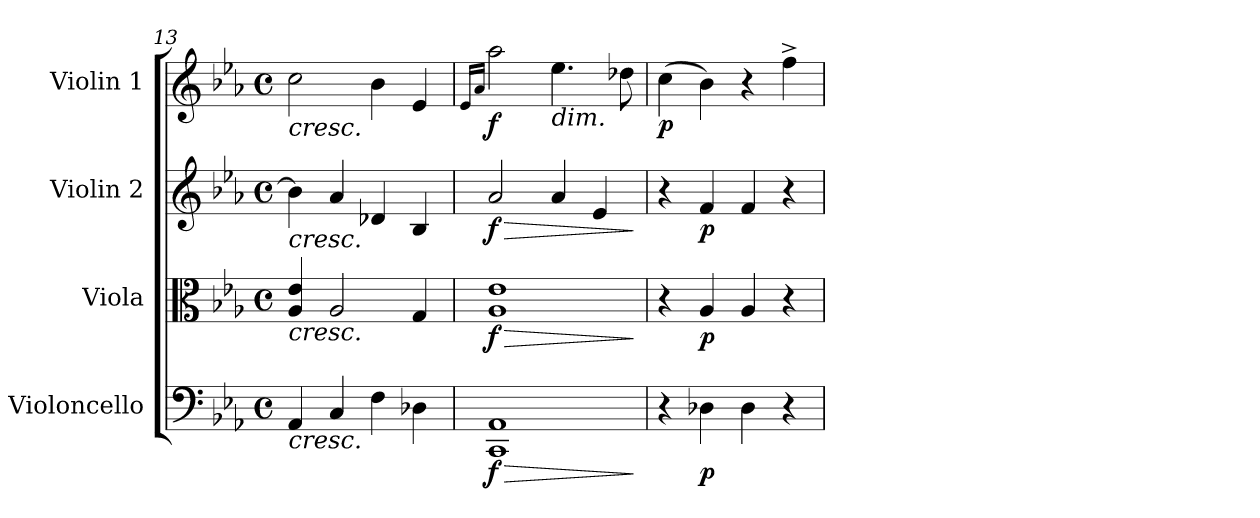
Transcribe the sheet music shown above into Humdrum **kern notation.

**kern	**dynam	**kern	**dynam	**kern	**dynam	**kern	**dynam
*part4	*part4	*part3	*part3	*part2	*part2	*part1	*part1
*staff4	*staff4	*staff3	*staff3	*staff2	*staff2	*staff1	*staff1
*I"Violoncello	*	*I"Viola	*	*I"Violin 2	*	*I"Violin 1	*
*I'Vc	*	*I'Vla	*	*I'Vln	*	*I'Vln	*
!!LO:LB:g=z
*clefF4	*	*clefC3	*	*clefG2	*	*clefG2	*
*k[b-e-a-]	*	*k[b-e-a-]	*	*k[b-e-a-]	*	*k[b-e-a-]	*
*M4/4	*	*M4/4	*	*M4/4	*	*M4/4	*
*met(c)	*	*met(c)	*	*met(c)	*	*met(c)	*
=13	=13	=13	=13	=13	=13	=13	=13
!	!	!	!	!	!	!LO:TX:b:i:t=cresc.	!
!	!	!	!	!LO:TX:b:i:t=cresc.	!	!	!
!	!	!LO:TX:b:i:t=cresc.	!	!	!	!	!
!LO:TX:b:i:t=cresc.	!	!	!	!	!	!	!
4AA-/	.	4A-/ 4e-/	.	4b-\]	.	2cc\	.
4C/	.	2A-/	.	4a-/	.	.	.
4F\	.	.	.	4d-X/	.	4b-\	.
4D-X\	.	4G/	.	4B-/	.	4e-/	.
=14	=14	=14	=14	=14	=14	=14	=14
.	.	.	.	.	.	16qe-/LL	.
.	.	.	.	.	.	16qa-/JJ	.
!	!LO:HP:b	!	!LO:HP:b	!	!LO:HP:b	!	!
!	!LO:DY:n=1:b	!	!LO:DY:n=1:b	!	!LO:DY:n=1:b	!	!LO:DY:b
1CC 1AA-	> f	1A- 1e-	> f	2a-/	> f	2aa-\	f
!	!	!	!	!	!	!LO:TX:b:i:t=dim.	!
.	.	.	.	4a-/	.	4.ee-\	.
.	.	.	.	4e-/	.	.	.
.	.	.	.	.	.	8dd-X\	.
.	]	.	]	.	]	.	.
=15	=15	=15	=15	=15	=15	=15	=15
!	!	!	!	!	!	!	!LO:DY:b
4r	.	4r	.	4r	.	(4cc\	p
!	!LO:DY:b	!	!LO:DY:b	!	!LO:DY:b	!	!
4D-X\	p	4A-/	p	4f/	p	4b-\)	.
4D-\	.	4A-/	.	4f/	.	4r	.
4r	.	4r	.	4r	.	4ff^\	.
=	=	=	=	=	=	=	=
*-	*-	*-	*-	*-	*-	*-	*-
